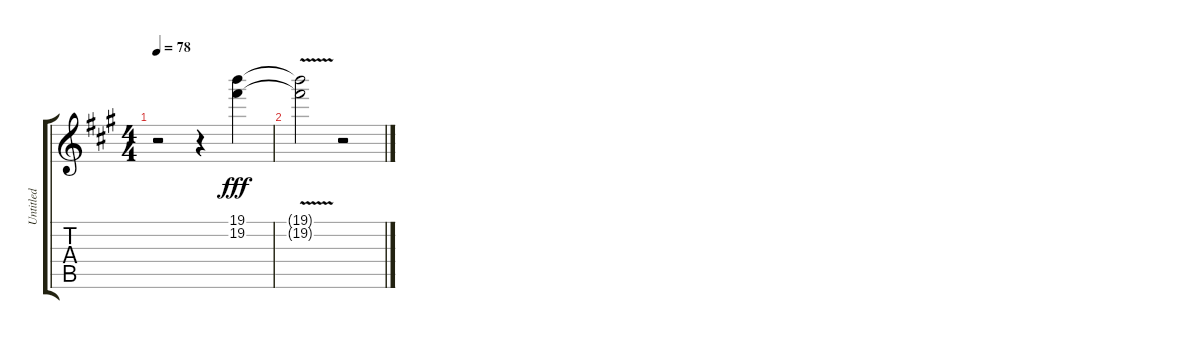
\track ("Untitled" "Untitled") {instrument distortionguitar}
\staff {score tabs}
\tuning (E4 B3 G3 D3 A2 E2) {hide}
\ts (4 4)
\tempo 78
\clef g2
\ks a
r.2{dy f} r.4 (19.1 19.2).4{dy fff} |
(19.1{v t} 19.2{v t}).2 r.2
